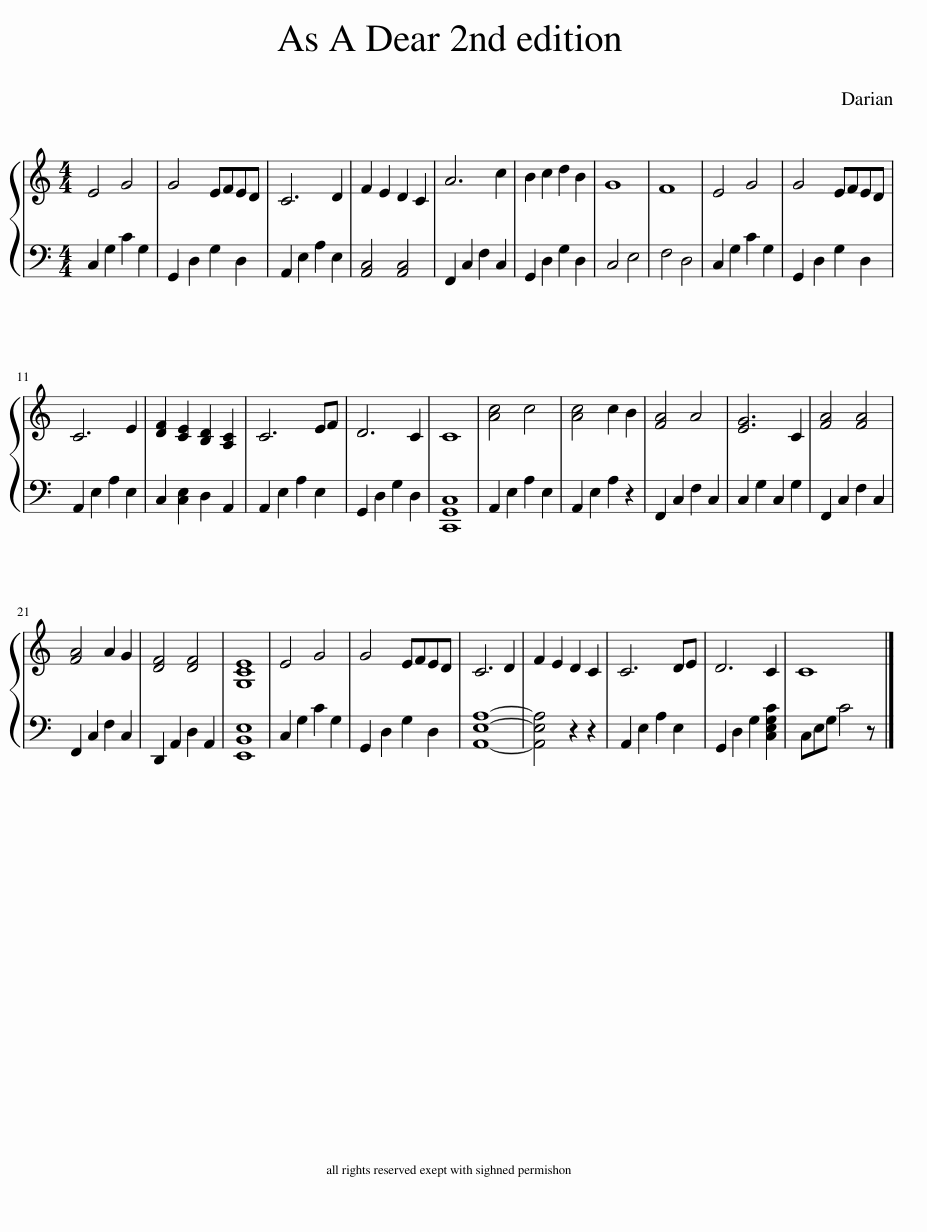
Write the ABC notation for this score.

X:1
%%score { 1 | 2 }
L:1/8
M:4/4
I:linebreak $
K:C
V:1 treble
V:2 bass
V:1
 E4 G4 | G4 EFED | C6 D2 | F2 E2 D2 C2 | A6 c2 | %5
 B2 c2 d2 B2 | G8 | F8 | E4 G4 | G4 EFED |$ %10
 C6 E2 | [DF]2 [CE]2 [B,D]2 [A,C]2 | C6 EF | D6 C2 | C8 | %15
 [Ac]4 c4 | [Ac]4 c2 B2 | [FA]4 A4 | [EG]6 C2 | [FA]4 [FA]4 |$ %20
 [FA]4 A2 G2 | [DF]4 [DF]4 | [G,CE]8 | E4 G4 | G4 EFED | %25
 C6 D2 | F2 E2 D2 C2 | C6 DE | D6 C2 | C8 |] %30
V:2
 C,2 G,2 C2 G,2 | G,,2 D,2 G,2 D,2 | A,,2 E,2 A,2 E,2 | [A,,C,]4 [A,,C,]4 | F,,2 C,2 F,2 C,2 | %5
 G,,2 D,2 G,2 D,2 | C,4 E,4 | F,4 D,4 | C,2 G,2 C2 G,2 | G,,2 D,2 G,2 D,2 |$ %10
 A,,2 E,2 A,2 E,2 | C,2 [C,E,]2 D,2 A,,2 | A,,2 E,2 A,2 E,2 | G,,2 D,2 G,2 D,2 | [C,,G,,C,]8 | %15
 A,,2 E,2 A,2 E,2 | A,,2 E,2 A,2 z2 | F,,2 C,2 F,2 C,2 | C,2 G,2 C,2 G,2 | F,,2 C,2 F,2 C,2 |$ %20
 F,,2 C,2 F,2 C,2 | D,,2 A,,2 D,2 A,,2 | [E,,B,,E,]8 | C,2 G,2 C2 G,2 | G,,2 D,2 G,2 D,2 | %25
 [A,,E,A,]8- | [A,,E,A,]4 z2 z2 | A,,2 E,2 A,2 E,2 | G,,2 D,2 G,2 [C,E,G,C]2 | C,E,G, C4 z |] %30
